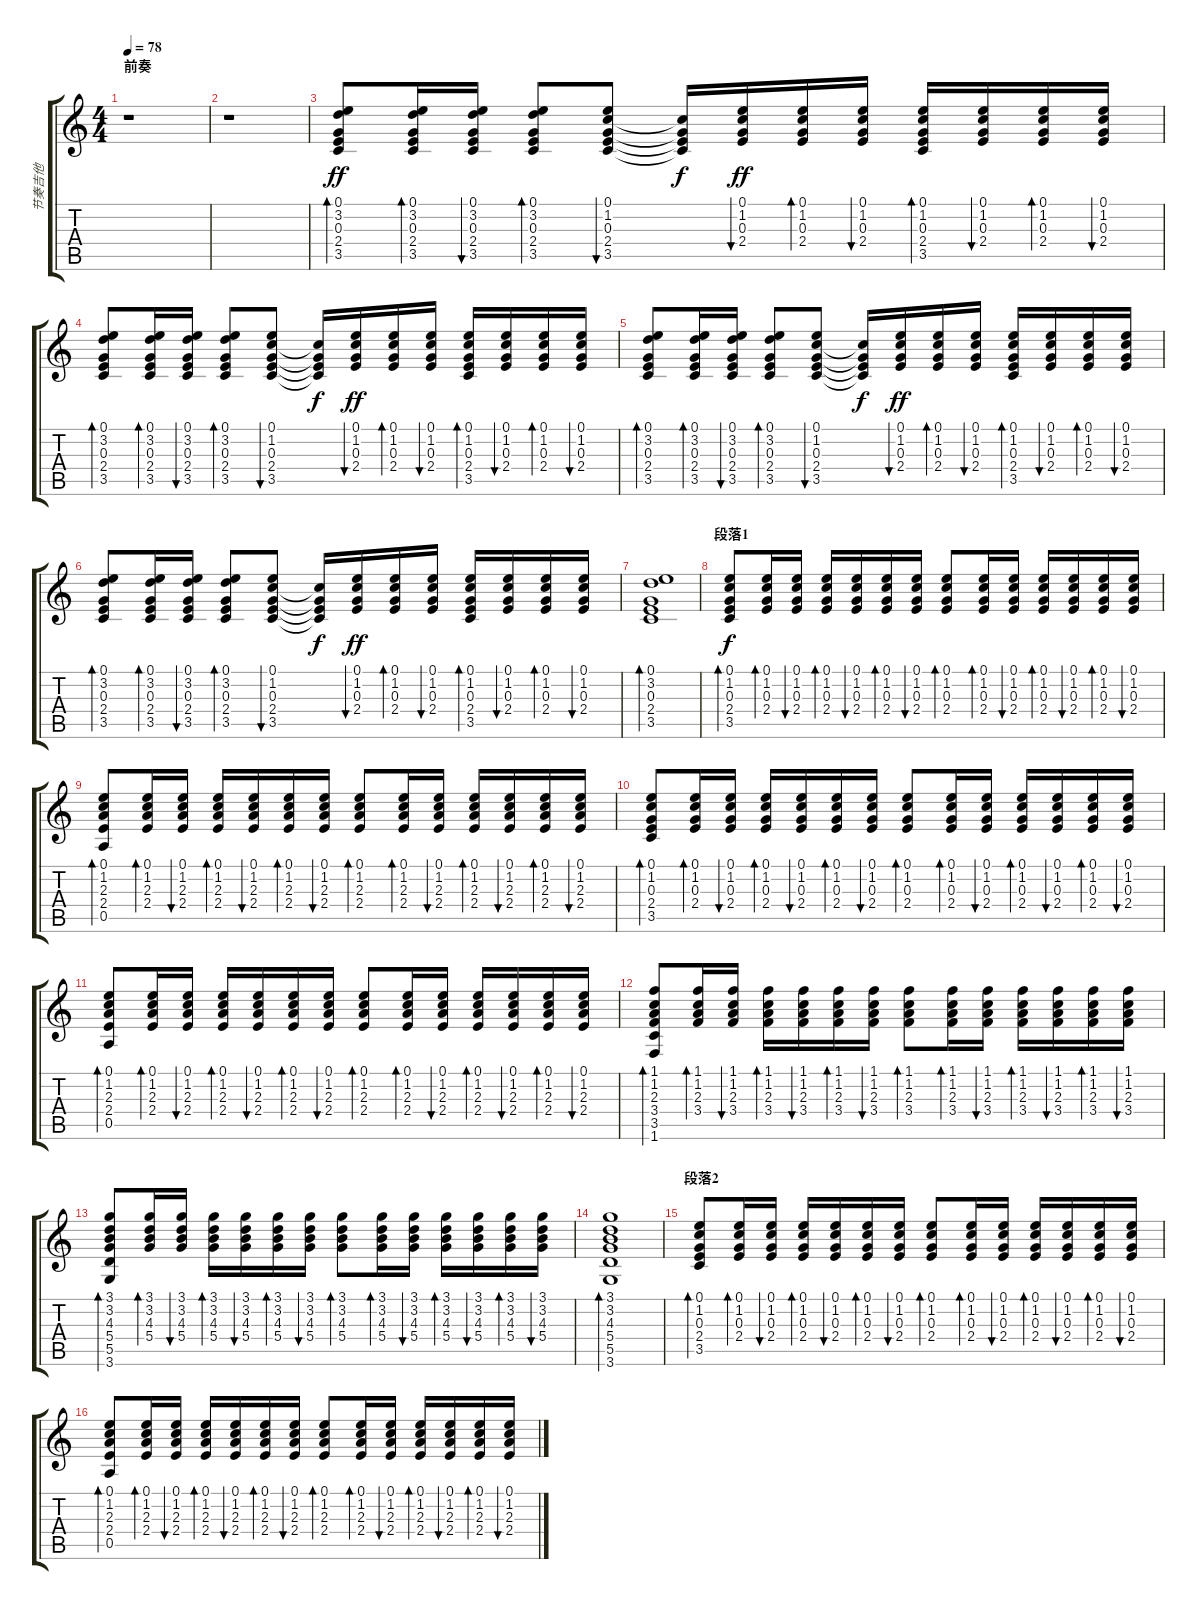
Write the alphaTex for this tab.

\track ("节奏吉他" "节奏吉他") {instrument acousticguitarsteel}
\staff {score tabs}
\tuning (E4 B3 G3 D3 A2 E2) {hide}
\ts (4 4)
\section ("" "前奏")
\tempo 78
\clef g2
\ks c
r.1{dy ff instrument acousticguitarsteel} |
r.1 |
(0.1 3.2 0.3 2.4 3.5).8{bd 30} (0.1 3.2 0.3 2.4 3.5).16{bd 30} (0.1 3.2 0.3 2.4 3.5).16{bu 30} (0.1 3.2 0.3 2.4 3.5).8{bd 30} (0.1 1.2 0.3 2.4 3.5).8{bu 30} (1.2{t} 0.3{t} 2.4{t} 3.5{t}).16{dy f} (0.1 1.2 0.3 2.4).16{bu 30 dy ff} (0.1 1.2 0.3 2.4).16{bd 30} (0.1 1.2 0.3 2.4).16{bu 30} (0.1 1.2 0.3 2.4 3.5).16{bd 30} (0.1 1.2 0.3 2.4).16{bu 30} (0.1 1.2 0.3 2.4).16{bd 30} (0.1 1.2 0.3 2.4).16{bu 30} |
(0.1 3.2 0.3 2.4 3.5).8{bd 30} (0.1 3.2 0.3 2.4 3.5).16{bd 30} (0.1 3.2 0.3 2.4 3.5).16{bu 30} (0.1 3.2 0.3 2.4 3.5).8{bd 30} (0.1 1.2 0.3 2.4 3.5).8{bu 30} (1.2{t} 0.3{t} 2.4{t} 3.5{t}).16{dy f} (0.1 1.2 0.3 2.4).16{bu 30 dy ff} (0.1 1.2 0.3 2.4).16{bd 30} (0.1 1.2 0.3 2.4).16{bu 30} (0.1 1.2 0.3 2.4 3.5).16{bd 30} (0.1 1.2 0.3 2.4).16{bu 30} (0.1 1.2 0.3 2.4).16{bd 30} (0.1 1.2 0.3 2.4).16{bu 30} |
(0.1 3.2 0.3 2.4 3.5).8{bd 30} (0.1 3.2 0.3 2.4 3.5).16{bd 30} (0.1 3.2 0.3 2.4 3.5).16{bu 30} (0.1 3.2 0.3 2.4 3.5).8{bd 30} (0.1 1.2 0.3 2.4 3.5).8{bu 30} (1.2{t} 0.3{t} 2.4{t} 3.5{t}).16{dy f} (0.1 1.2 0.3 2.4).16{bu 30 dy ff} (0.1 1.2 0.3 2.4).16{bd 30} (0.1 1.2 0.3 2.4).16{bu 30} (0.1 1.2 0.3 2.4 3.5).16{bd 30} (0.1 1.2 0.3 2.4).16{bu 30} (0.1 1.2 0.3 2.4).16{bd 30} (0.1 1.2 0.3 2.4).16{bu 30} |
(0.1 3.2 0.3 2.4 3.5).8{bd 30} (0.1 3.2 0.3 2.4 3.5).16{bd 30} (0.1 3.2 0.3 2.4 3.5).16{bu 30} (0.1 3.2 0.3 2.4 3.5).8{bd 30} (0.1 1.2 0.3 2.4 3.5).8{bu 30} (1.2{t} 0.3{t} 2.4{t} 3.5{t}).16{dy f} (0.1 1.2 0.3 2.4).16{bu 30 dy ff} (0.1 1.2 0.3 2.4).16{bd 30} (0.1 1.2 0.3 2.4).16{bu 30} (0.1 1.2 0.3 2.4 3.5).16{bd 30} (0.1 1.2 0.3 2.4).16{bu 30} (0.1 1.2 0.3 2.4).16{bd 30} (0.1 1.2 0.3 2.4).16{bu 30} |
(0.1 3.2 0.3 2.4 3.5).1{bd 60} |
\section ("" "段落1")
(0.1 1.2 0.3 2.4 3.5).8{bd 30 dy f} (0.1 1.2 0.3 2.4).16{bd 30} (0.1 1.2 0.3 2.4).16{bu 30} (0.1 1.2 0.3 2.4).16{bd 30} (0.1 1.2 0.3 2.4).16{bu 30} (0.1 1.2 0.3 2.4).16{bd 30} (0.1 1.2 0.3 2.4).16{bu 30} (0.1 1.2 0.3 2.4).8{bd 30} (0.1 1.2 0.3 2.4).16{bd 30} (0.1 1.2 0.3 2.4).16{bu 30} (0.1 1.2 0.3 2.4).16{bd 30} (0.1 1.2 0.3 2.4).16{bu 30} (0.1 1.2 0.3 2.4).16{bd 30} (0.1 1.2 0.3 2.4).16{bu 30} |
(0.1 1.2 2.3 2.4 0.5).8{bd 30} (0.1 1.2 2.3 2.4).16{bd 30} (0.1 1.2 2.3 2.4).16{bu 30} (0.1 1.2 2.3 2.4).16{bd 30} (0.1 1.2 2.3 2.4).16{bu 30} (0.1 1.2 2.3 2.4).16{bd 30} (0.1 1.2 2.3 2.4).16{bu 30} (0.1 1.2 2.3 2.4).8{bd 30} (0.1 1.2 2.3 2.4).16{bd 30} (0.1 1.2 2.3 2.4).16{bu 30} (0.1 1.2 2.3 2.4).16{bd 30} (0.1 1.2 2.3 2.4).16{bu 30} (0.1 1.2 2.3 2.4).16{bd 30} (0.1 1.2 2.3 2.4).16{bu 30} |
(0.1 1.2 0.3 2.4 3.5).8{bd 30} (0.1 1.2 0.3 2.4).16{bd 30} (0.1 1.2 0.3 2.4).16{bu 30} (0.1 1.2 0.3 2.4).16{bd 30} (0.1 1.2 0.3 2.4).16{bu 30} (0.1 1.2 0.3 2.4).16{bd 30} (0.1 1.2 0.3 2.4).16{bu 30} (0.1 1.2 0.3 2.4).8{bd 30} (0.1 1.2 0.3 2.4).16{bd 30} (0.1 1.2 0.3 2.4).16{bu 30} (0.1 1.2 0.3 2.4).16{bd 30} (0.1 1.2 0.3 2.4).16{bu 30} (0.1 1.2 0.3 2.4).16{bd 30} (0.1 1.2 0.3 2.4).16{bu 30} |
(0.1 1.2 2.3 2.4 0.5).8{bd 30} (0.1 1.2 2.3 2.4).16{bd 30} (0.1 1.2 2.3 2.4).16{bu 30} (0.1 1.2 2.3 2.4).16{bd 30} (0.1 1.2 2.3 2.4).16{bu 30} (0.1 1.2 2.3 2.4).16{bd 30} (0.1 1.2 2.3 2.4).16{bu 30} (0.1 1.2 2.3 2.4).8{bd 30} (0.1 1.2 2.3 2.4).16{bd 30} (0.1 1.2 2.3 2.4).16{bu 30} (0.1 1.2 2.3 2.4).16{bd 30} (0.1 1.2 2.3 2.4).16{bu 30} (0.1 1.2 2.3 2.4).16{bd 30} (0.1 1.2 2.3 2.4).16{bu 30} |
(1.1 1.2 2.3 3.4 3.5 1.6).8{bd 30} (1.1 1.2 2.3 3.4).16{bd 30} (1.1 1.2 2.3 3.4).16{bu 30} (1.1 1.2 2.3 3.4).16{bd 30} (1.1 1.2 2.3 3.4).16{bu 30} (1.1 1.2 2.3 3.4).16{bd 30} (1.1 1.2 2.3 3.4).16{bu 30} (1.1 1.2 2.3 3.4).8{bd 30} (1.1 1.2 2.3 3.4).16{bd 30} (1.1 1.2 2.3 3.4).16{bu 30} (1.1 1.2 2.3 3.4).16{bd 30} (1.1 1.2 2.3 3.4).16{bu 30} (1.1 1.2 2.3 3.4).16{bd 30} (1.1 1.2 2.3 3.4).16{bu 30} |
(3.1 3.2 4.3 5.4 5.5 3.6).8{bd 30} (3.1 3.2 4.3 5.4).16{bd 30} (3.1 3.2 4.3 5.4).16{bu 30} (3.1 3.2 4.3 5.4).16{bd 30} (3.1 3.2 4.3 5.4).16{bu 30} (3.1 3.2 4.3 5.4).16{bd 30} (3.1 3.2 4.3 5.4).16{bu 30} (3.1 3.2 4.3 5.4).8{bd 30} (3.1 3.2 4.3 5.4).16{bd 30} (3.1 3.2 4.3 5.4).16{bu 30} (3.1 3.2 4.3 5.4).16{bd 30} (3.1 3.2 4.3 5.4).16{bu 30} (3.1 3.2 4.3 5.4).16{bd 30} (3.1 3.2 4.3 5.4).16{bu 30} |
(3.1 3.2 4.3 5.4 5.5 3.6).1{bd 30} |
\section ("" "段落2")
(0.1 1.2 0.3 2.4 3.5).8{bd 30} (0.1 1.2 0.3 2.4).16{bd 30} (0.1 1.2 0.3 2.4).16{bu 30} (0.1 1.2 0.3 2.4).16{bd 30} (0.1 1.2 0.3 2.4).16{bu 30} (0.1 1.2 0.3 2.4).16{bd 30} (0.1 1.2 0.3 2.4).16{bu 30} (0.1 1.2 0.3 2.4).8{bd 30} (0.1 1.2 0.3 2.4).16{bd 30} (0.1 1.2 0.3 2.4).16{bu 30} (0.1 1.2 0.3 2.4).16{bd 30} (0.1 1.2 0.3 2.4).16{bu 30} (0.1 1.2 0.3 2.4).16{bd 30} (0.1 1.2 0.3 2.4).16{bu 30} |
(0.1 1.2 2.3 2.4 0.5).8{bd 30} (0.1 1.2 2.3 2.4).16{bd 30} (0.1 1.2 2.3 2.4).16{bu 30} (0.1 1.2 2.3 2.4).16{bd 30} (0.1 1.2 2.3 2.4).16{bu 30} (0.1 1.2 2.3 2.4).16{bd 30} (0.1 1.2 2.3 2.4).16{bu 30} (0.1 1.2 2.3 2.4).8{bd 30} (0.1 1.2 2.3 2.4).16{bd 30} (0.1 1.2 2.3 2.4).16{bu 30} (0.1 1.2 2.3 2.4).16{bd 30} (0.1 1.2 2.3 2.4).16{bu 30} (0.1 1.2 2.3 2.4).16{bd 30} (0.1 1.2 2.3 2.4).16{bu 30}
